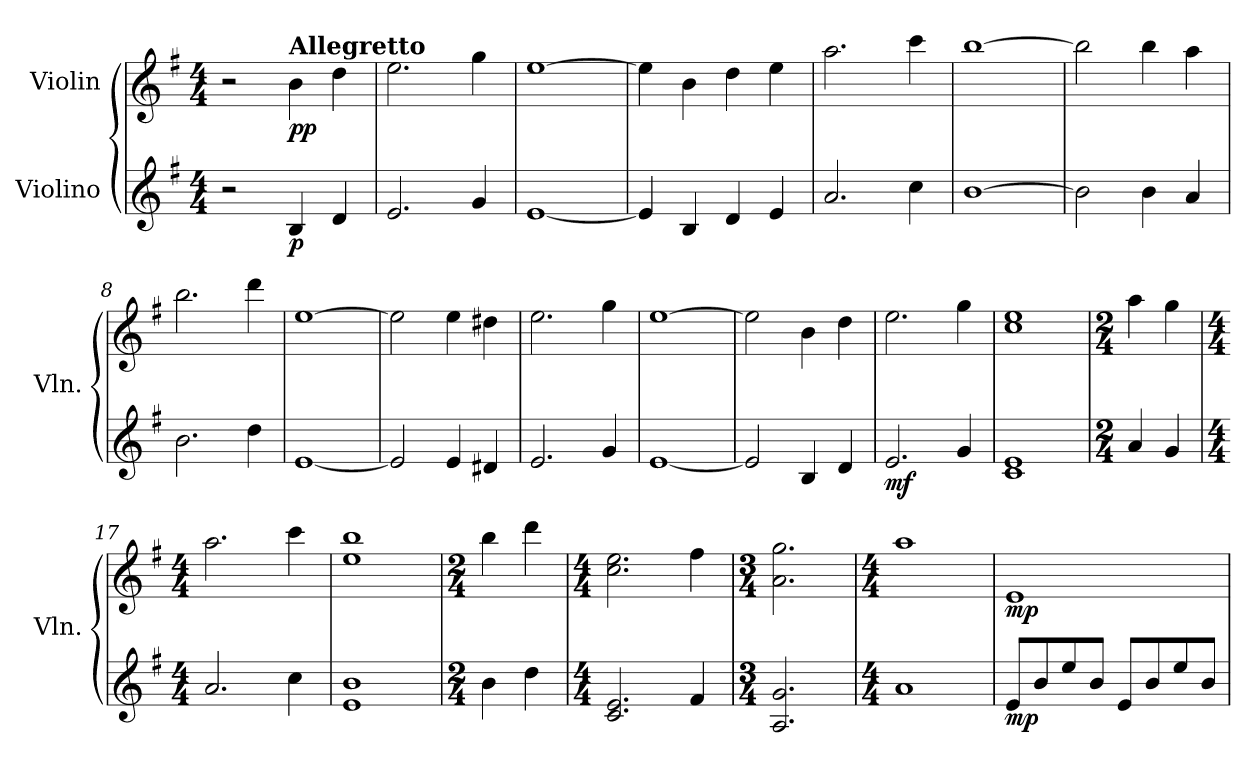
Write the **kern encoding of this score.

**kern	**dynam	**kern	**dynam
*part2	*part2	*part1	*part1
*staff2	*staff2	*staff1	*staff1
*I"Violino	*	*I"Violin	*
*I'Vln.	*	*I'Vln.	*
*clefG2	*	*clefG2	*
*k[f#]	*	*k[f#]	*
*M4/4	*	*M4/4	*
=1	=1	=1	=1
2r	.	2r	.
!	!	!LO:TX:a:B:t=Allegretto	!
!	!LO:DY:b	!	!LO:DY:b
!	!	!	!LO:DY:n=1:b
4B/	p	4b\	p p
4d/	.	4dd\	.
=2	=2	=2	=2
2.e/	.	2.ee\	.
4g/	.	4gg\	.
=3	=3	=3	=3
[1e	.	[1ee	.
=4	=4	=4	=4
4e/]	.	4ee\]	.
4B/	.	4b\	.
4d/	.	4dd\	.
4e/	.	4ee\	.
=5	=5	=5	=5
2.a/	.	2.aa\	.
4cc\	.	4ccc\	.
=6	=6	=6	=6
[1b	.	[1bb	.
=7	=7	=7	=7
2b\]	.	2bb\]	.
4b\	.	4bb\	.
4a/	.	4aa\	.
=8	=8	=8	=8
2.b\	.	2.bb\	.
4dd\	.	4ddd\	.
=9	=9	=9	=9
[1e	.	[1ee	.
!!LO:LB:g=z
=10	=10	=10	=10
2e/]	.	2ee\]	.
4e/	.	4ee\	.
4d#X/	.	4dd#X\	.
=11	=11	=11	=11
2.e/	.	2.ee\	.
4g/	.	4gg\	.
=12	=12	=12	=12
[1e	.	[1ee	.
=13	=13	=13	=13
2e/]	.	2ee\]	.
4B/	.	4b\	.
4d/	.	4dd\	.
=14	=14	=14	=14
!	!LO:DY:b	!	!LO:DY:b
!	!	!	!LO:DY:n=1:b
2.e/	mf	2.ee\	mf mf
4g/	.	4gg\	.
=15	=15	=15	=15
1c 1e	.	1cc 1ee	.
=16	=16	=16	=16
*M2/4	*	*M2/4	*
4a/	.	4aa\	.
4g/	.	4gg\	.
=17	=17	=17	=17
*M4/4	*	*M4/4	*
2.a/	.	2.aa\	.
4cc\	.	4ccc\	.
=18	=18	=18	=18
1e 1b	.	1ee 1bb	.
!!LO:LB:g=z
=19	=19	=19	=19
*M2/4	*	*M2/4	*
4b\	.	4bb\	.
4dd\	.	4ddd\	.
=20	=20	=20	=20
*M4/4	*	*M4/4	*
2.c/ 2.e/	.	2.cc\ 2.ee\	.
4f#/	.	4ff#\	.
=21	=21	=21	=21
*M3/4	*	*M3/4	*
2.A/ 2.g/	.	2.a\ 2.gg\	.
=22	=22	=22	=22
*M4/4	*	*M4/4	*
1a	.	1aa	.
=23	=23	=23	=23
!	!LO:DY:b	!	!LO:DY:b
8e/L	mp	1e	mp
8b/	.	.	.
8ee/	.	.	.
8b/J	.	.	.
8e/L	.	.	.
8b/	.	.	.
8ee/	.	.	.
8b/J	.	.	.
=	=	=	=
*-	*-	*-	*-
